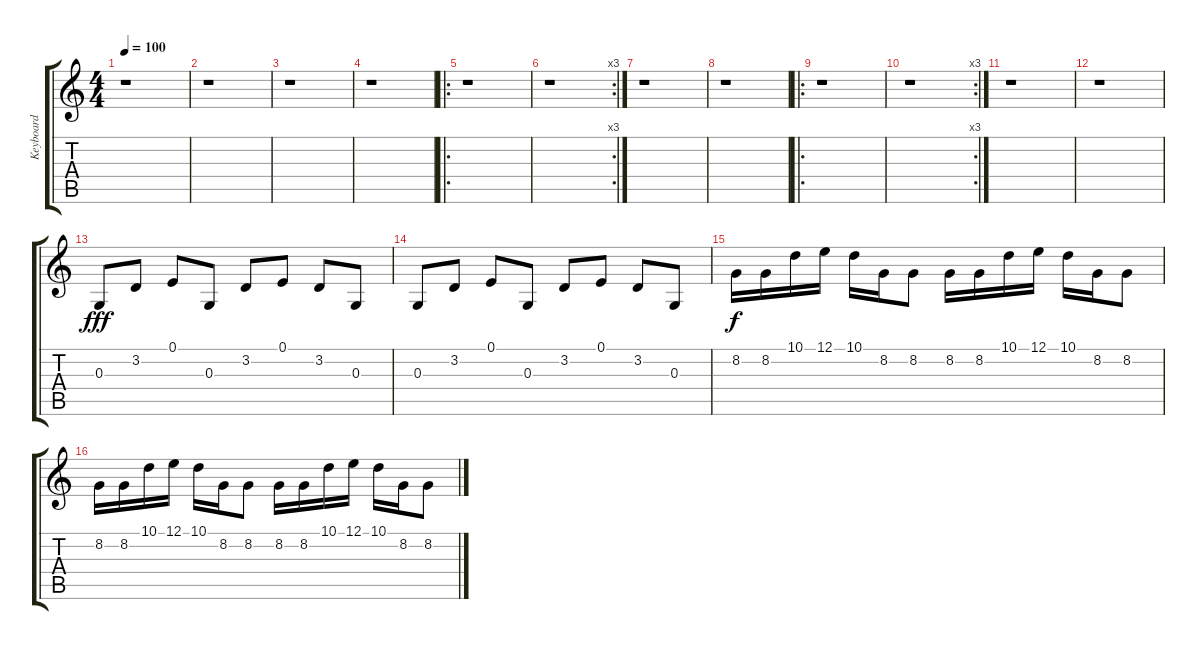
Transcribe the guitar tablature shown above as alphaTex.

\track ("Keyboard" "Keyboard") {instrument orchestralharp}
\staff {score tabs}
\tuning (E4 B3 G3 D3 A2 E2) {hide}
\ts (4 4)
\tempo 100
\clef g2
\ks c
r.1{dy fff instrument orchestralharp} |
r.1 |
r.1 |
r.1 |
\ro
r.1 |
\rc 3
r.1 |
r.1 |
r.1 |
\ro
r.1 |
\rc 3
r.1 |
r.1 |
r.1 |
0.3.8 3.2.8 0.1.8 0.3.8 3.2.8 0.1.8 3.2.8 0.3.8 |
0.3.8 3.2.8 0.1.8 0.3.8 3.2.8 0.1.8 3.2.8 0.3.8 |
8.2.16{dy f} 8.2.16 10.1.16 12.1.16 10.1.16 8.2.16 8.2.8 8.2.16 8.2.16 10.1.16 12.1.16 10.1.16 8.2.16 8.2.8 |
8.2.16 8.2.16 10.1.16 12.1.16 10.1.16 8.2.16 8.2.8 8.2.16 8.2.16 10.1.16 12.1.16 10.1.16 8.2.16 8.2.8
